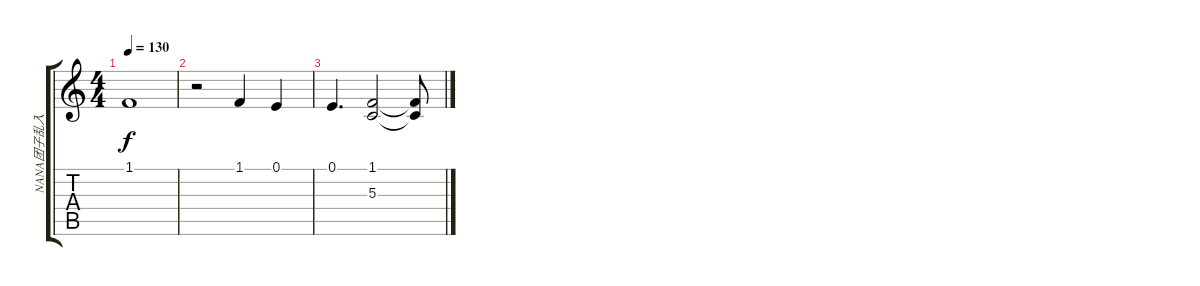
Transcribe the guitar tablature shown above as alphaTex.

\track ("NANA团子乱入" "NANA团子乱入") {instrument vibraphone}
\staff {score tabs}
\tuning (E4 B3 G3 D3 A2 E2) {hide}
\ts (4 4)
\tempo 130
\clef g2
\ks c
1.1{t}.1{dy f} |
r.2 1.1.4 0.1.4 |
0.1.4{d} (1.1 5.3).2 (1.1{t} 5.3{t}).8
